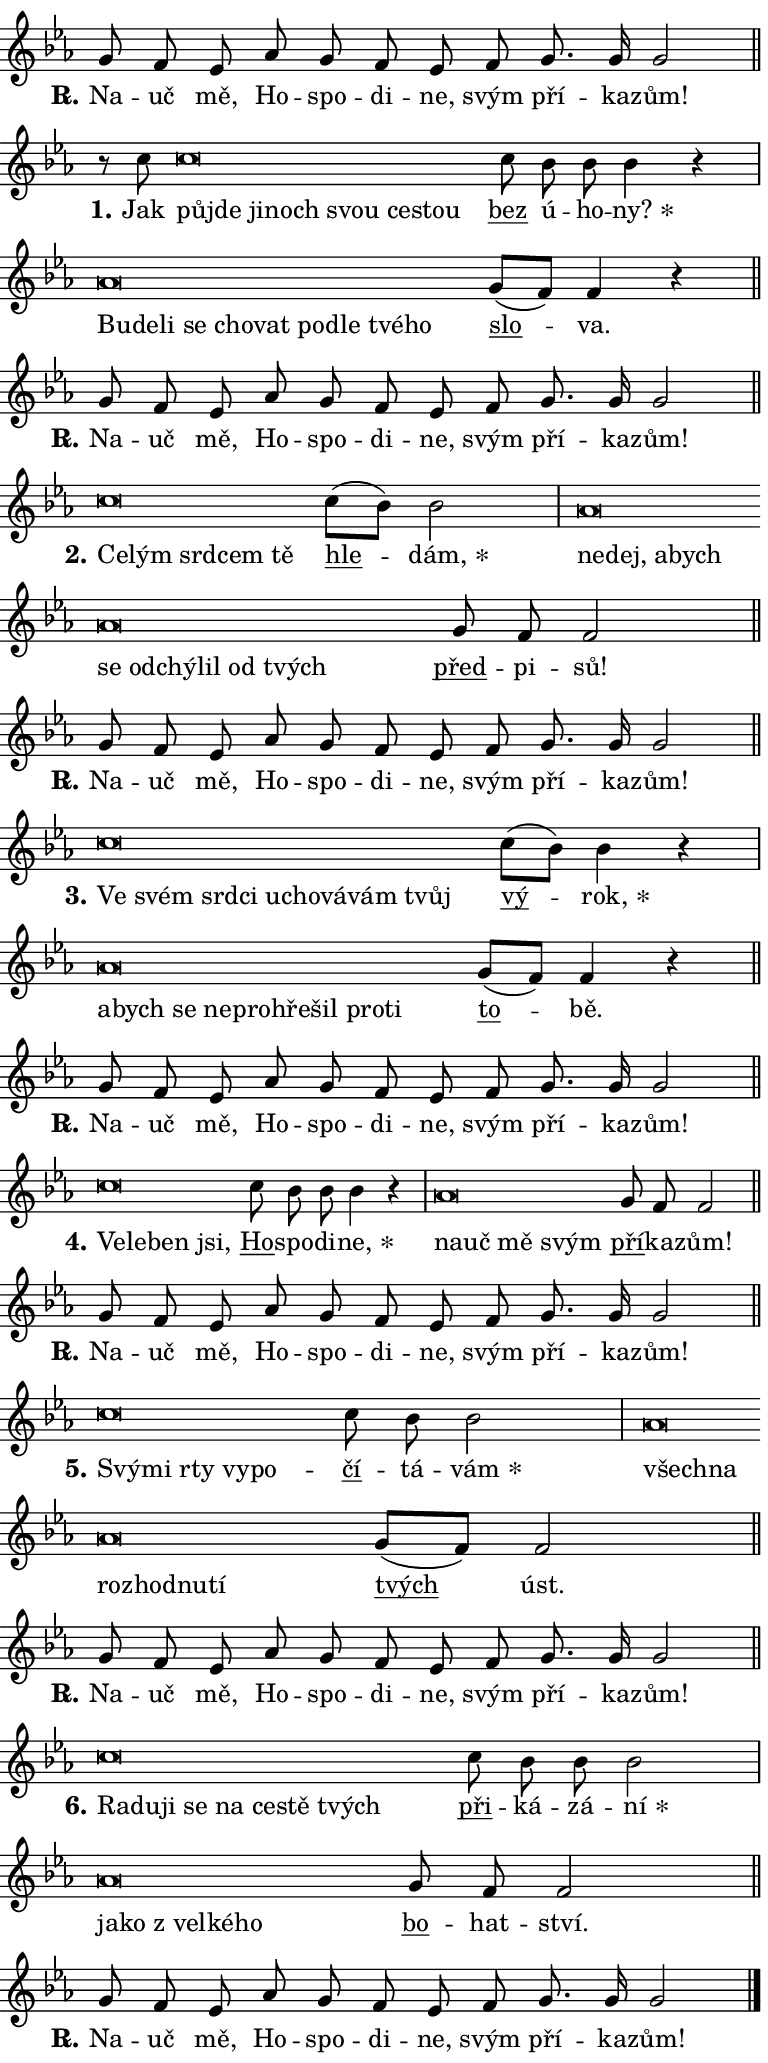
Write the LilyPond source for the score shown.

\version "2.24.0"
\header { tagline = "" }
\paper {
  indent = 0\cm
  top-margin = 0\cm
  right-margin = 0.13\cm % to fit lyric hyphens
  bottom-margin = 0\cm
  left-margin = 0\cm
  paper-width = 13\cm
  page-breaking = #ly:one-page-breaking
  system-system-spacing.basic-distance = #11
  score-system-spacing.basic-distance = #11
  ragged-last = ##f
}


%% Author: Thomas Morley
%% https://lists.gnu.org/archive/html/lilypond-user/2020-05/msg00002.html
#(define (line-position grob)
"Returns position of @var[grob} in current system:
   @code{'start}, if at first time-step
   @code{'end}, if at last time-step
   @code{'middle} otherwise
"
  (let* ((col (ly:item-get-column grob))
         (ln (ly:grob-object col 'left-neighbor))
         (rn (ly:grob-object col 'right-neighbor))
         (col-to-check-left (if (ly:grob? ln) ln col))
         (col-to-check-right (if (ly:grob? rn) rn col))
         (break-dir-left
           (and
             (ly:grob-property col-to-check-left 'non-musical #f)
             (ly:item-break-dir col-to-check-left)))
         (break-dir-right
           (and
             (ly:grob-property col-to-check-right 'non-musical #f)
             (ly:item-break-dir col-to-check-right))))
        (cond ((eqv? 1 break-dir-left) 'start)
              ((eqv? -1 break-dir-right) 'end)
              (else 'middle))))

#(define (tranparent-at-line-position vctor)
  (lambda (grob)
  "Relying on @code{line-position} select the relevant enry from @var{vctor}.
Used to determine transparency,"
    (case (line-position grob)
      ((end) (not (vector-ref vctor 0)))
      ((middle) (not (vector-ref vctor 1)))
      ((start) (not (vector-ref vctor 2))))))

noteHeadBreakVisibility =
#(define-music-function (break-visibility)(vector?)
"Makes @code{NoteHead}s transparent relying on @var{break-visibility}"
#{
  \override NoteHead.transparent =
    #(tranparent-at-line-position break-visibility)
#})

#(define delete-ledgers-for-transparent-note-heads
  (lambda (grob)
    "Reads whether a @code{NoteHead} is transparent.
If so this @code{NoteHead} is removed from @code{'note-heads} from
@var{grob}, which is supposed to be @code{LedgerLineSpanner}.
As a result ledgers are not printed for this @code{NoteHead}"
    (let* ((nhds-array (ly:grob-object grob 'note-heads))
           (nhds-list
             (if (ly:grob-array? nhds-array)
                 (ly:grob-array->list nhds-array)
                 '()))
           ;; Relies on the transparent-property being done before
           ;; Staff.LedgerLineSpanner.after-line-breaking is executed.
           ;; This is fragile ...
           (to-keep
             (remove
               (lambda (nhd)
                 (ly:grob-property nhd 'transparent #f))
               nhds-list)))
      ;; TODO find a better method to iterate over grob-arrays, similiar
      ;; to filter/remove etc for lists
      ;; For now rebuilt from scratch
      (set! (ly:grob-object grob 'note-heads)  '())
      (for-each
        (lambda (nhd)
          (ly:pointer-group-interface::add-grob grob 'note-heads nhd))
        to-keep))))

squashNotes = {
  \override NoteHead.X-extent = #'(-0.2 . 0.2)
  \override NoteHead.Y-extent = #'(-0.75 . 0)
  \override NoteHead.stencil =
    #(lambda (grob)
       (let ((pos (ly:grob-property grob 'staff-position)))
         (begin
           (if (< pos -7) (display "ERROR: Lower brevis then expected\n") (display ""))
           (if (<= pos -6) ly:text-interface::print ly:note-head::print))))
}
unSquashNotes = {
  \revert NoteHead.X-extent
  \revert NoteHead.Y-extent
  \revert NoteHead.stencil
}

hideNotes = \noteHeadBreakVisibility #begin-of-line-visible
unHideNotes = \noteHeadBreakVisibility #all-visible

% work-around for resetting accidentals
% https://lilypond.org/doc/v2.23/Documentation/notation/displaying-rhythms#unmetered-music
cadenzaMeasure = {
  \cadenzaOff
  \partial 1024 s1024
  \cadenzaOn
}

#(define-markup-command (accent layout props text) (markup?)
  "Underline accented syllable"
  (interpret-markup layout props
    #{\markup \override #'(offset . 4.3) \underline { #text }#}))

responsum = \markup \concat {
  "R" \hspace #-1.05 \path #0.1 #'((moveto 0 0.07) (lineto 0.9 0.8)) \hspace #0.05 "."
}

spaceSize = #0.6828661417322834 % exact space size for TeX Gyre Schola

\layout {
  \context {
    \Staff
    \remove "Time_signature_engraver"
    \override LedgerLineSpanner.after-line-breaking = #delete-ledgers-for-transparent-note-heads
  }
  \context {
    \Lyrics {
      \override LyricSpace.minimum-distance = \spaceSize
      \override LyricText.font-name = #"TeX Gyre Schola"
      \override LyricText.font-size = 1
      \override StanzaNumber.font-name = #"TeX Gyre Schola Bold"
      \override StanzaNumber.font-size = 1
    }
  }
  \context {
    \Score 
    \override NoteHead.text =
      #(lambda (grob) 
        (let ((pos (ly:grob-property grob 'staff-position)))
          #{\markup {
            \combine
              \halign #-0.55 \raise #(if (= pos -6) 0 0.5) \override #'(thickness . 2) \draw-line #'(3.2 . 0)
              \musicglyph "noteheads.sM1"
          }#}))
  }
}

% magnetic-lyrics.ily
%
%   written by
%     Jean Abou Samra <jean@abou-samra.fr>
%     Werner Lemberg <wl@gnu.org>
%
%   adapted by
%     Jiri Hon <jiri.hon@gmail.com>
%
% Version 2022-Apr-15

% https://www.mail-archive.com/lilypond-user@gnu.org/msg149350.html

#(define (Left_hyphen_pointer_engraver context)
   "Collect syllable-hyphen-syllable occurrences in lyrics and store
them in properties.  This engraver only looks to the left.  For
example, if the lyrics input is @code{foo -- bar}, it does the
following.

@itemize @bullet
@item
Set the @code{text} property of the @code{LyricHyphen} grob between
@q{foo} and @q{bar} to @code{foo}.

@item
Set the @code{left-hyphen} property of the @code{LyricText} grob with
text @q{foo} to the @code{LyricHyphen} grob between @q{foo} and
@q{bar}.
@end itemize

Use this auxiliary engraver in combination with the
@code{lyric-@/text::@/apply-@/magnetic-@/offset!} hook."
   (let ((hyphen #f)
         (text #f))
     (make-engraver
      (acknowledgers
       ((lyric-syllable-interface engraver grob source-engraver)
        (set! text grob)))
      (end-acknowledgers
       ((lyric-hyphen-interface engraver grob source-engraver)
        ;(when (not (grob::has-interface grob 'lyric-space-interface))
          (set! hyphen grob)));)
      ((stop-translation-timestep engraver)
       (when (and text hyphen)
         (ly:grob-set-object! text 'left-hyphen hyphen))
       (set! text #f)
       (set! hyphen #f)))))

#(define (lyric-text::apply-magnetic-offset! grob)
   "If the space between two syllables is less than the value in
property @code{LyricText@/.details@/.squash-threshold}, move the right
syllable to the left so that it gets concatenated with the left
syllable.

Use this function as a hook for
@code{LyricText@/.after-@/line-@/breaking} if the
@code{Left_@/hyphen_@/pointer_@/engraver} is active."
   (let ((hyphen (ly:grob-object grob 'left-hyphen #f)))
     (when hyphen
       (let ((left-text (ly:spanner-bound hyphen LEFT)))
         (when (grob::has-interface left-text 'lyric-syllable-interface)
           (let* ((common (ly:grob-common-refpoint grob left-text X))
                  (this-x-ext (ly:grob-extent grob common X))
                  (left-x-ext
                   (begin
                     ;; Trigger magnetism for left-text.
                     (ly:grob-property left-text 'after-line-breaking)
                     (ly:grob-extent left-text common X)))
                  ;; `delta` is the gap width between two syllables.
                  (delta (- (interval-start this-x-ext)
                            (interval-end left-x-ext)))
                  (details (ly:grob-property grob 'details))
                  (threshold (assoc-get 'squash-threshold details 0.2)))
             (when (< delta threshold)
               (let* (;; We have to manipulate the input text so that
                      ;; ligatures crossing syllable boundaries are not
                      ;; disabled.  For languages based on the Latin
                      ;; script this is essentially a beautification.
                      ;; However, for non-Western scripts it can be a
                      ;; necessity.
                      (lt (ly:grob-property left-text 'text))
                      (rt (ly:grob-property grob 'text))
                      (is-space (grob::has-interface hyphen 'lyric-space-interface))
                      (space (if is-space " " ""))
                      (extra-delta (if is-space spaceSize 0))
                      ;; Append new syllable.
                      (ltrt-space (if (and (string? lt) (string? rt))
                                (string-append lt space rt)
                                (make-concat-markup (list lt space rt))))
                      ;; Right-align `ltrt` to the right side.
                      (ltrt-space-markup (grob-interpret-markup
                               grob
                               (make-translate-markup
                                (cons (interval-length this-x-ext) 0)
                                (make-right-align-markup ltrt-space)))))
                 (begin
                   ;; Don't print `left-text`.
                   (ly:grob-set-property! left-text 'stencil #f)
                   ;; Set text and stencil (which holds all collected
                   ;; syllables so far) and shift it to the left.
                   (ly:grob-set-property! grob 'text ltrt-space)
                   (ly:grob-set-property! grob 'stencil ltrt-space-markup)
                   (ly:grob-translate-axis! grob (- (- delta extra-delta)) X))))))))))


#(define (lyric-hyphen::displace-bounds-first grob)
   ;; Make very sure this callback isn't triggered too early.
   (let ((left (ly:spanner-bound grob LEFT))
         (right (ly:spanner-bound grob RIGHT)))
     (ly:grob-property left 'after-line-breaking)
     (ly:grob-property right 'after-line-breaking)
     (ly:lyric-hyphen::print grob)))

squashThreshold = #0.4

\layout {
  \context {
    \Lyrics
    \consists #Left_hyphen_pointer_engraver
    \override LyricText.after-line-breaking =
      #lyric-text::apply-magnetic-offset!
    \override LyricHyphen.stencil = #lyric-hyphen::displace-bounds-first
    \override LyricText.details.squash-threshold = \squashThreshold
    \override LyricHyphen.minimum-distance = 0
    \override LyricHyphen.minimum-length = \squashThreshold
  }
}

squashText = \override LyricText.details.squash-threshold = 9999
unSquashText = \override LyricText.details.squash-threshold = \squashThreshold

leftText = \override LyricText.self-alignment-X = #LEFT
unLeftText = \revert LyricText.self-alignment-X

starOffset = #(lambda (grob) 
                (let ((x_offset (ly:self-alignment-interface::aligned-on-x-parent grob)))
                  (if (= x_offset 0) 0 (+ x_offset 1.2))))

star = #(define-music-function (syllable)(string?)
"Append star separator at the end of a syllable"
#{
  \once \override LyricText.X-offset = #starOffset
  \lyricmode { \markup {
    #syllable
    \override #'((font-name . "TeX Gyre Schola Bold")) \hspace #0.2 \lower #0.65 \larger "*"
  } }
#})

starAccent = #(define-music-function (syllable)(string?)
"Append star separator at the end of a syllable and make accent"
#{
  \once \override LyricText.X-offset = #starOffset
  \lyricmode { \markup {
    \accent #syllable
    \override #'((font-name . "TeX Gyre Schola Bold")) \hspace #0.2 \lower #0.65 \larger "*"
  } }
#})

breath = #(define-music-function (syllable)(string?)
"Append breathing indicator at the end of a syllable"
#{
  \lyricmode { \markup { #syllable "+" } }
#})

optionalBreath = #(define-music-function (syllable)(string?)
"Append optional breathing indicator at the end of a syllable"
#{
  \lyricmode { \markup { #syllable "(+)" } }
#})


\score {
    <<
        \new Voice = "melody" { \cadenzaOn \key es \major \relative { g'8 f es as g f \bar "" es f g8. g16 g2 \cadenzaMeasure \bar "||" \break } }
        \new Lyrics \lyricsto "melody" { \lyricmode { \set stanza = \responsum
Na -- uč mě, Ho -- spo -- di -- ne, svým pří -- ka -- zům! } }
    >>
    \layout {}
}

\score {
    <<
        \new Voice = "melody" { \cadenzaOn \key es \major \relative { r8 c''8 \squashNotes c\breve*1/16 \hideNotes \breve*1/16 \bar "" \breve*1/16 \bar "" \breve*1/16 \bar "" \breve*1/16 \bar "" \breve*1/16 \breve*1/16 \bar "" \unHideNotes \unSquashNotes \bar "" c8 bes bes bes4 r \cadenzaMeasure \bar "|" \squashNotes as\breve*1/16 \hideNotes \breve*1/16 \bar "" \breve*1/16 \bar "" \breve*1/16 \bar "" \breve*1/16 \bar "" \breve*1/16 \bar "" \breve*1/16 \bar "" \breve*1/16 \bar "" \breve*1/16 \breve*1/16 \bar "" \unHideNotes \unSquashNotes \bar "" g8[( f)] f4 r \cadenzaMeasure \bar "||" \break } }
        \new Lyrics \lyricsto "melody" { \lyricmode { \set stanza = "1."
Jak \leftText půj -- \squashText de ji -- noch svou ce -- stou \unLeftText \unSquashText \markup \accent bez ú -- ho -- \star ny? \leftText Bu -- \squashText de -- li se cho -- vat po -- dle tvé -- ho \unLeftText \unSquashText \markup \accent slo -- va. } }
    >>
    \layout {}
}

\score {
    <<
        \new Voice = "melody" { \cadenzaOn \key es \major \relative { g'8 f es as g f \bar "" es f g8. g16 g2 \cadenzaMeasure \bar "||" \break } }
        \new Lyrics \lyricsto "melody" { \lyricmode { \set stanza = \responsum
Na -- uč mě, Ho -- spo -- di -- ne, svým pří -- ka -- zům! } }
    >>
    \layout {}
}

\score {
    <<
        \new Voice = "melody" { \cadenzaOn \key es \major \relative { \squashNotes c''\breve*1/16 \hideNotes \breve*1/16 \bar "" \breve*1/16 \bar "" \breve*1/16 \breve*1/16 \bar "" \unHideNotes \unSquashNotes \bar "" c8[( bes)] bes2 \cadenzaMeasure \bar "|" \squashNotes as\breve*1/16 \hideNotes \breve*1/16 \bar "" \breve*1/16 \bar "" \breve*1/16 \bar "" \breve*1/16 \bar "" \breve*1/16 \bar "" \breve*1/16 \bar "" \breve*1/16 \bar "" \breve*1/16 \breve*1/16 \bar "" \unHideNotes \unSquashNotes \bar "" g8 f f2 \cadenzaMeasure \bar "||" \break } }
        \new Lyrics \lyricsto "melody" { \lyricmode { \set stanza = "2."
\leftText Ce -- \squashText lým srd -- cem tě \unLeftText \unSquashText \markup \accent hle -- \star dám, \leftText ne -- \squashText dej, a -- bych se od -- chý -- lil od tvých \unLeftText \unSquashText \markup \accent před -- pi -- sů! } }
    >>
    \layout {}
}

\score {
    <<
        \new Voice = "melody" { \cadenzaOn \key es \major \relative { g'8 f es as g f \bar "" es f g8. g16 g2 \cadenzaMeasure \bar "||" \break } }
        \new Lyrics \lyricsto "melody" { \lyricmode { \set stanza = \responsum
Na -- uč mě, Ho -- spo -- di -- ne, svým pří -- ka -- zům! } }
    >>
    \layout {}
}

\score {
    <<
        \new Voice = "melody" { \cadenzaOn \key es \major \relative { \squashNotes c''\breve*1/16 \hideNotes \breve*1/16 \bar "" \breve*1/16 \bar "" \breve*1/16 \bar "" \breve*1/16 \bar "" \breve*1/16 \bar "" \breve*1/16 \bar "" \breve*1/16 \breve*1/16 \bar "" \unHideNotes \unSquashNotes \bar "" c8[( bes)] bes4 r \cadenzaMeasure \bar "|" \squashNotes as\breve*1/16 \hideNotes \breve*1/16 \bar "" \breve*1/16 \bar "" \breve*1/16 \bar "" \breve*1/16 \bar "" \breve*1/16 \bar "" \breve*1/16 \bar "" \breve*1/16 \breve*1/16 \bar "" \unHideNotes \unSquashNotes \bar "" g8[( f)] f4 r \cadenzaMeasure \bar "||" \break } }
        \new Lyrics \lyricsto "melody" { \lyricmode { \set stanza = "3."
\leftText Ve \squashText svém srd -- ci u -- cho -- vá -- vám tvůj \unLeftText \unSquashText \markup \accent vý -- \star rok, \leftText a -- \squashText bych se ne -- pro -- hře -- šil pro -- ti \unLeftText \unSquashText \markup \accent to -- bě. } }
    >>
    \layout {}
}

\score {
    <<
        \new Voice = "melody" { \cadenzaOn \key es \major \relative { g'8 f es as g f \bar "" es f g8. g16 g2 \cadenzaMeasure \bar "||" \break } }
        \new Lyrics \lyricsto "melody" { \lyricmode { \set stanza = \responsum
Na -- uč mě, Ho -- spo -- di -- ne, svým pří -- ka -- zům! } }
    >>
    \layout {}
}

\score {
    <<
        \new Voice = "melody" { \cadenzaOn \key es \major \relative { \squashNotes c''\breve*1/16 \hideNotes \breve*1/16 \bar "" \breve*1/16 \breve*1/16 \bar "" \unHideNotes \unSquashNotes \bar "" c8 bes bes bes4 r \cadenzaMeasure \bar "|" \squashNotes as\breve*1/16 \hideNotes \breve*1/16 \bar "" \breve*1/16 \breve*1/16 \bar "" \unHideNotes \unSquashNotes \bar "" g8 f f2 \cadenzaMeasure \bar "||" \break } }
        \new Lyrics \lyricsto "melody" { \lyricmode { \set stanza = "4."
\leftText Ve -- \squashText le -- ben jsi, \unLeftText \unSquashText \markup \accent Ho -- spo -- di -- \star ne, \leftText na -- \squashText uč mě svým \unLeftText \unSquashText \markup \accent pří -- ka -- zům! } }
    >>
    \layout {}
}

\score {
    <<
        \new Voice = "melody" { \cadenzaOn \key es \major \relative { g'8 f es as g f \bar "" es f g8. g16 g2 \cadenzaMeasure \bar "||" \break } }
        \new Lyrics \lyricsto "melody" { \lyricmode { \set stanza = \responsum
Na -- uč mě, Ho -- spo -- di -- ne, svým pří -- ka -- zům! } }
    >>
    \layout {}
}

\score {
    <<
        \new Voice = "melody" { \cadenzaOn \key es \major \relative { \squashNotes c''\breve*1/16 \hideNotes \breve*1/16 \bar "" \breve*1/16 \bar "" \breve*1/16 \breve*1/16 \bar "" \unHideNotes \unSquashNotes \bar "" c8 bes bes2 \cadenzaMeasure \bar "|" \squashNotes as\breve*1/16 \hideNotes \breve*1/16 \bar "" \breve*1/16 \bar "" \breve*1/16 \bar "" \breve*1/16 \breve*1/16 \bar "" \unHideNotes \unSquashNotes \bar "" g8[( f)] f2 \cadenzaMeasure \bar "||" \break } }
        \new Lyrics \lyricsto "melody" { \lyricmode { \set stanza = "5."
\leftText Svý -- \squashText mi rty vy -- po -- \unLeftText \unSquashText \markup \accent čí -- tá -- \star vám \leftText všech -- \squashText na roz -- hod -- nu -- tí \unLeftText \unSquashText \markup \accent tvých úst. } }
    >>
    \layout {}
}

\score {
    <<
        \new Voice = "melody" { \cadenzaOn \key es \major \relative { g'8 f es as g f \bar "" es f g8. g16 g2 \cadenzaMeasure \bar "||" \break } }
        \new Lyrics \lyricsto "melody" { \lyricmode { \set stanza = \responsum
Na -- uč mě, Ho -- spo -- di -- ne, svým pří -- ka -- zům! } }
    >>
    \layout {}
}

\score {
    <<
        \new Voice = "melody" { \cadenzaOn \key es \major \relative { \squashNotes c''\breve*1/16 \hideNotes \breve*1/16 \bar "" \breve*1/16 \bar "" \breve*1/16 \bar "" \breve*1/16 \bar "" \breve*1/16 \bar "" \breve*1/16 \breve*1/16 \bar "" \unHideNotes \unSquashNotes \bar "" c8 bes bes bes2 \cadenzaMeasure \bar "|" \squashNotes as\breve*1/16 \hideNotes \breve*1/16 \bar "" \breve*1/16 \bar "" \breve*1/16 \breve*1/16 \bar "" \unHideNotes \unSquashNotes \bar "" g8 f f2 \cadenzaMeasure \bar "||" \break } }
        \new Lyrics \lyricsto "melody" { \lyricmode { \set stanza = "6."
\leftText Ra -- \squashText du -- ji se na ce -- stě tvých \unLeftText \unSquashText \markup \accent při -- ká -- zá -- \star ní \leftText ja -- \squashText ko "z vel" -- ké -- ho \unLeftText \unSquashText \markup \accent bo -- hat -- ství. } }
    >>
    \layout {}
}

\score {
    <<
        \new Voice = "melody" { \cadenzaOn \key es \major \relative { g'8 f es as g f \bar "" es f g8. g16 g2 \cadenzaMeasure \bar "||" \break } \bar "|." }
        \new Lyrics \lyricsto "melody" { \lyricmode { \set stanza = \responsum
Na -- uč mě, Ho -- spo -- di -- ne, svým pří -- ka -- zům! } }
    >>
    \layout {}
}
